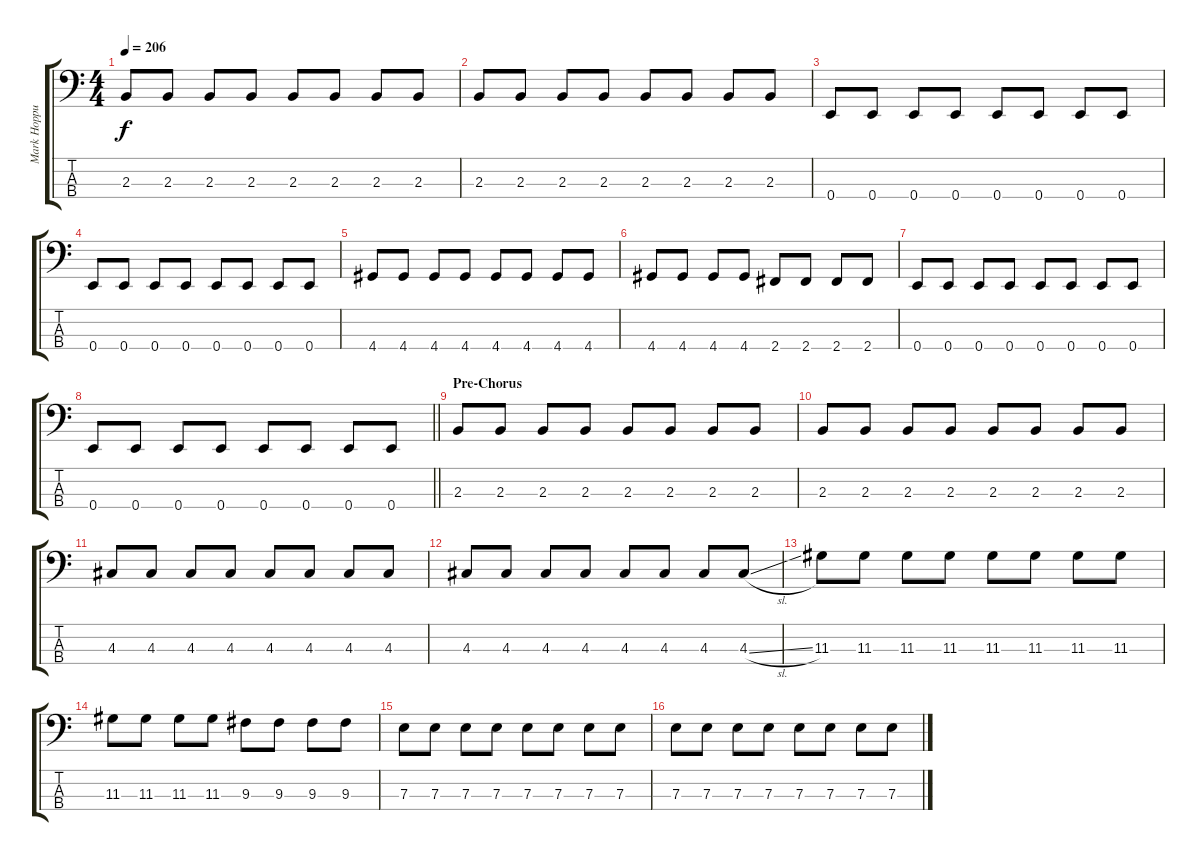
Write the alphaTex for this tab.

\track ("Mark Hoppus - Bass" "Mark Hoppu") {instrument electricbasspick}
\staff {score tabs}
\tuning (G2 D2 A1 E1) {hide}
\ts (4 4)
\tempo 206
\clef f4
\ks c
2.3.8{dy f} 2.3.8 2.3.8 2.3.8 2.3.8 2.3.8 2.3.8 2.3.8 |
2.3.8 2.3.8 2.3.8 2.3.8 2.3.8 2.3.8 2.3.8 2.3.8 |
0.4.8 0.4.8 0.4.8 0.4.8 0.4.8 0.4.8 0.4.8 0.4.8 |
0.4.8 0.4.8 0.4.8 0.4.8 0.4.8 0.4.8 0.4.8 0.4.8 |
4.4.8 4.4.8 4.4.8 4.4.8 4.4.8 4.4.8 4.4.8 4.4.8 |
4.4.8 4.4.8 4.4.8 4.4.8 2.4.8 2.4.8 2.4.8 2.4.8 |
0.4.8 0.4.8 0.4.8 0.4.8 0.4.8 0.4.8 0.4.8 0.4.8 |
\barLineRight lightlight
0.4.8 0.4.8 0.4.8 0.4.8 0.4.8 0.4.8 0.4.8 0.4.8 |
\section ("" "Pre-Chorus")
2.3.8 2.3.8 2.3.8 2.3.8 2.3.8 2.3.8 2.3.8 2.3.8 |
2.3.8 2.3.8 2.3.8 2.3.8 2.3.8 2.3.8 2.3.8 2.3.8 |
4.3.8 4.3.8 4.3.8 4.3.8 4.3.8 4.3.8 4.3.8 4.3.8 |
4.3.8 4.3.8 4.3.8 4.3.8 4.3.8 4.3.8 4.3.8 4.3{sl}.8 |
11.3.8 11.3.8 11.3.8 11.3.8 11.3.8 11.3.8 11.3.8 11.3.8 |
11.3.8 11.3.8 11.3.8 11.3.8 9.3.8 9.3.8 9.3.8 9.3.8 |
7.3.8 7.3.8 7.3.8 7.3.8 7.3.8 7.3.8 7.3.8 7.3.8 |
7.3.8 7.3.8 7.3.8 7.3.8 7.3.8 7.3.8 7.3.8 7.3.8
